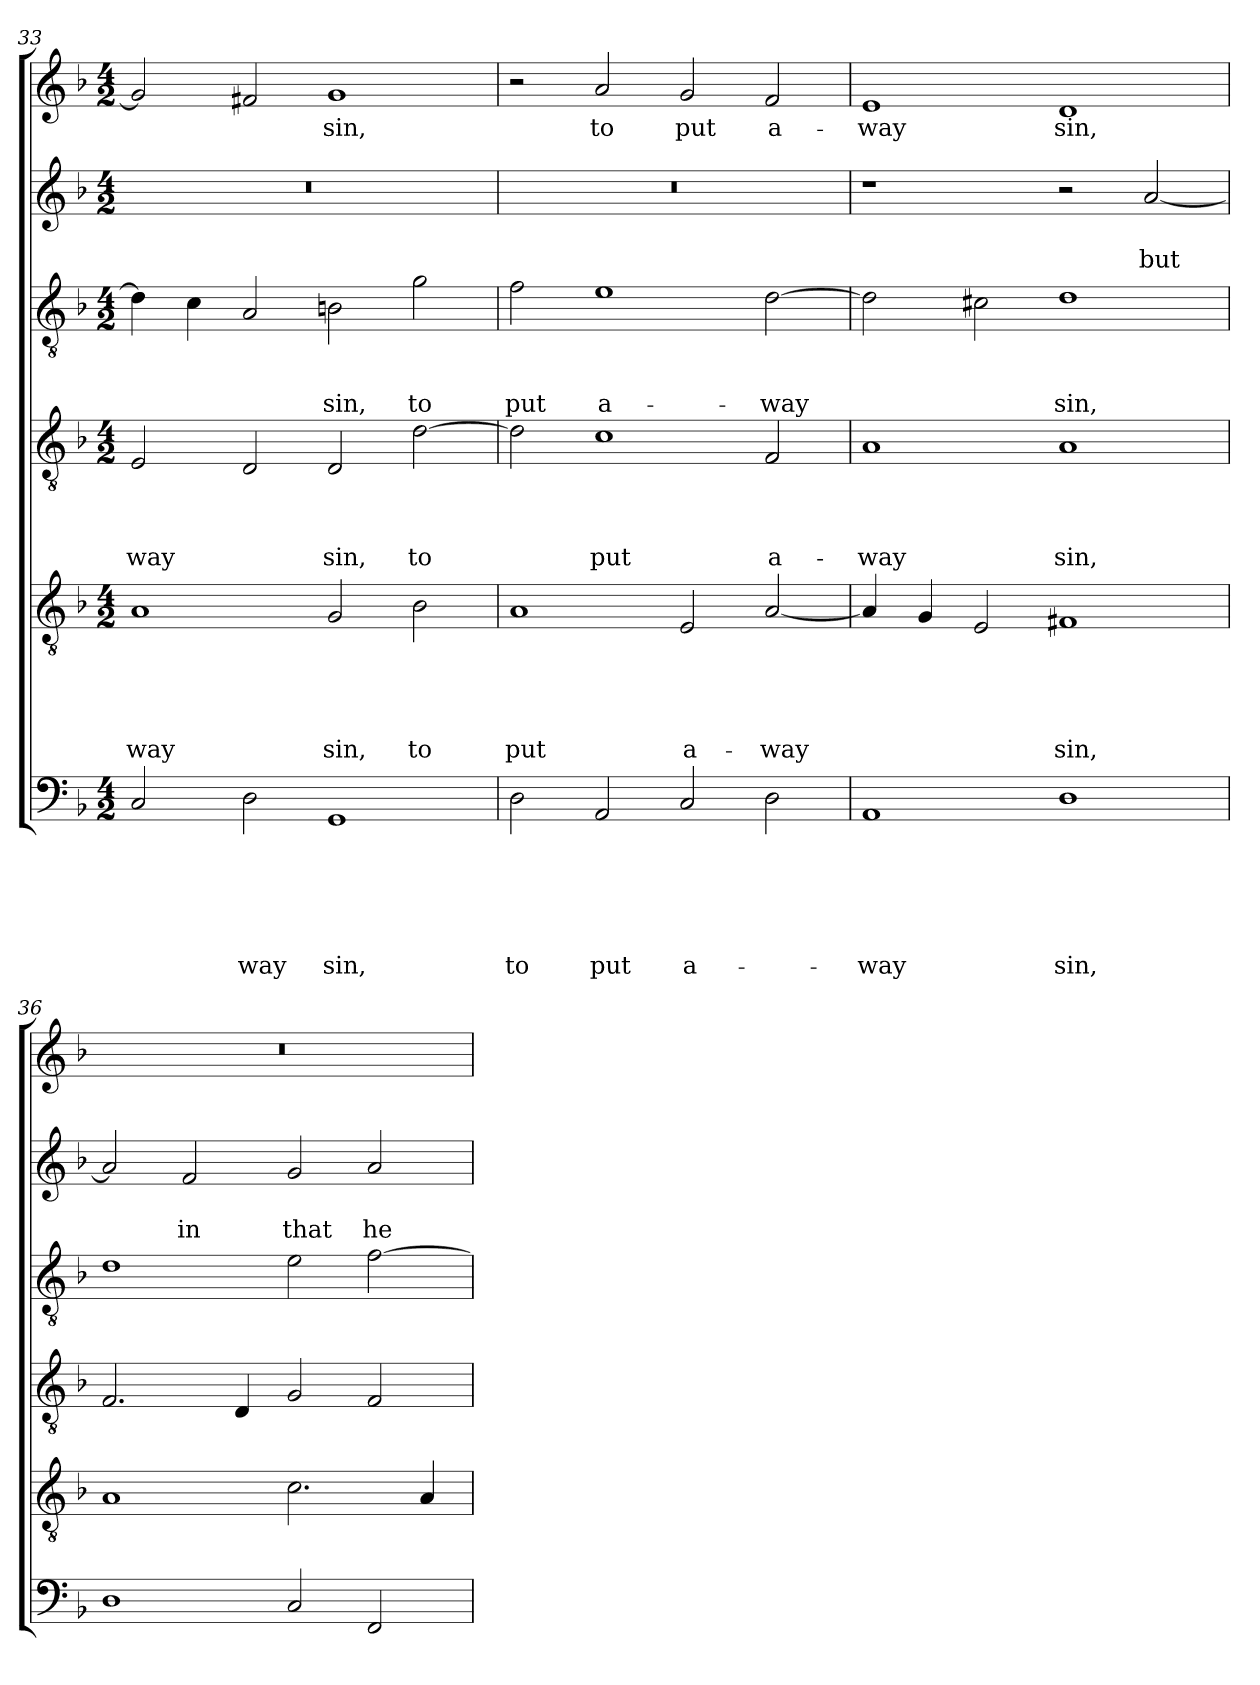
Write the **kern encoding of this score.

**kern	**text	**text	**text	**text	**text	**text	**kern	**text	**text	**text	**text	**text	**kern	**text	**text	**text	**text	**kern	**text	**text	**text	**kern	**text	**text	**kern	**text
*part6	*part6	*part6	*part6	*part6	*part6	*part6	*part5	*part5	*part5	*part5	*part5	*part5	*part4	*part4	*part4	*part4	*part4	*part3	*part3	*part3	*part3	*part2	*part2	*part2	*part1	*part1
*staff6	*staff6	*staff6	*staff6	*staff6	*staff6	*staff6	*staff5	*staff5	*staff5	*staff5	*staff5	*staff5	*staff4	*staff4	*staff4	*staff4	*staff4	*staff3	*staff3	*staff3	*staff3	*staff2	*staff2	*staff2	*staff1	*staff1
*clefF4	*	*	*	*	*	*	*clefGv2	*	*	*	*	*	*clefGv2	*	*	*	*	*clefGv2	*	*	*	*clefG2	*	*	*clefG2	*
*k[b-]	*	*	*	*	*	*	*k[b-]	*	*	*	*	*	*k[b-]	*	*	*	*	*k[b-]	*	*	*	*k[b-]	*	*	*k[b-]	*
*F:	*	*	*	*	*	*	*F:	*	*	*	*	*	*F:	*	*	*	*	*F:	*	*	*	*F:	*	*	*F:	*
*M4/2	*	*	*	*	*	*	*M4/2	*	*	*	*	*	*M4/2	*	*	*	*	*M4/2	*	*	*	*M4/2	*	*	*M4/2	*
=33	=33	=33	=33	=33	=33	=33	=33	=33	=33	=33	=33	=33	=33	=33	=33	=33	=33	=33	=33	=33	=33	=33	=33	=33	=33	=33
2C/	.	.	.	.	.	.	1A	.	.	.	.	-way	2E/	.	.	.	-way	4d\]	.	.	.	0r	.	.	2g/]	.
.	.	.	.	.	.	.	.	.	.	.	.	.	.	.	.	.	.	4c\	.	.	.	.	.	.	.	.
2D\	.	.	.	.	.	-way	.	.	.	.	.	.	2D/	.	.	.	.	2A/	.	.	.	.	.	.	2f#X/	.
1GG	.	.	.	.	.	sin,	2G/	.	.	.	.	sin,	2D/	.	.	.	sin,	2Bn\	.	.	sin,	.	.	.	1g	sin,
.	.	.	.	.	.	.	2B-\	.	.	.	.	to	[2d\	.	.	.	to	2g\	.	.	to	.	.	.	.	.
=34	=34	=34	=34	=34	=34	=34	=34	=34	=34	=34	=34	=34	=34	=34	=34	=34	=34	=34	=34	=34	=34	=34	=34	=34	=34	=34
2D\	.	.	.	.	.	to	1A	.	.	.	.	put	2d\]	.	.	.	.	2f\	.	.	put	0r	.	.	2r	.
2AA/	.	.	.	.	.	put	.	.	.	.	.	.	1c	.	.	.	put	1e	.	.	a-	.	.	.	2a/	to
2C/	.	.	.	.	.	a-	2E/	.	.	.	.	a-	.	.	.	.	.	.	.	.	.	.	.	.	2g/	put
2D\	.	.	.	.	.	.	[2A/	.	.	.	.	-way	2F/	.	.	.	a-	[2d\	.	.	-way	.	.	.	2f/	a-
!!LO:LB:g=z
=35	=35	=35	=35	=35	=35	=35	=35	=35	=35	=35	=35	=35	=35	=35	=35	=35	=35	=35	=35	=35	=35	=35	=35	=35	=35	=35
1AA	.	.	.	.	.	-way	4A/]	.	.	.	.	.	1A	.	.	.	-way	2d\]	.	.	.	1r	.	.	1e	-way
.	.	.	.	.	.	.	4G/	.	.	.	.	.	.	.	.	.	.	.	.	.	.	.	.	.	.	.
.	.	.	.	.	.	.	2E/	.	.	.	.	.	.	.	.	.	.	2c#X\	.	.	.	.	.	.	.	.
1D	.	.	.	.	.	sin,	1F#X	.	.	.	.	sin,	1A	.	.	.	sin,	1d	.	.	sin,	2r	.	.	1d	sin,
.	.	.	.	.	.	.	.	.	.	.	.	.	.	.	.	.	.	.	.	.	.	[2a/	.	but	.	.
=36	=36	=36	=36	=36	=36	=36	=36	=36	=36	=36	=36	=36	=36	=36	=36	=36	=36	=36	=36	=36	=36	=36	=36	=36	=36	=36
1D	.	.	.	.	.	.	1A	.	.	.	.	.	2.F/	.	.	.	.	1d	.	.	.	2a/]	.	.	0r	.
.	.	.	.	.	.	.	.	.	.	.	.	.	.	.	.	.	.	.	.	.	.	2f/	.	in	.	.
.	.	.	.	.	.	.	.	.	.	.	.	.	4D/	.	.	.	.	.	.	.	.	.	.	.	.	.
2C/	.	.	.	.	.	.	2.c\	.	.	.	.	.	2G/	.	.	.	.	2e\	.	.	.	2g/	.	that	.	.
2FF/	.	.	.	.	.	.	.	.	.	.	.	.	2F/	.	.	.	.	[2f\	.	.	.	2a/	.	he	.	.
.	.	.	.	.	.	.	4A/	.	.	.	.	.	.	.	.	.	.	.	.	.	.	.	.	.	.	.
=	=	=	=	=	=	=	=	=	=	=	=	=	=	=	=	=	=	=	=	=	=	=	=	=	=	=
*-	*-	*-	*-	*-	*-	*-	*-	*-	*-	*-	*-	*-	*-	*-	*-	*-	*-	*-	*-	*-	*-	*-	*-	*-	*-	*-
